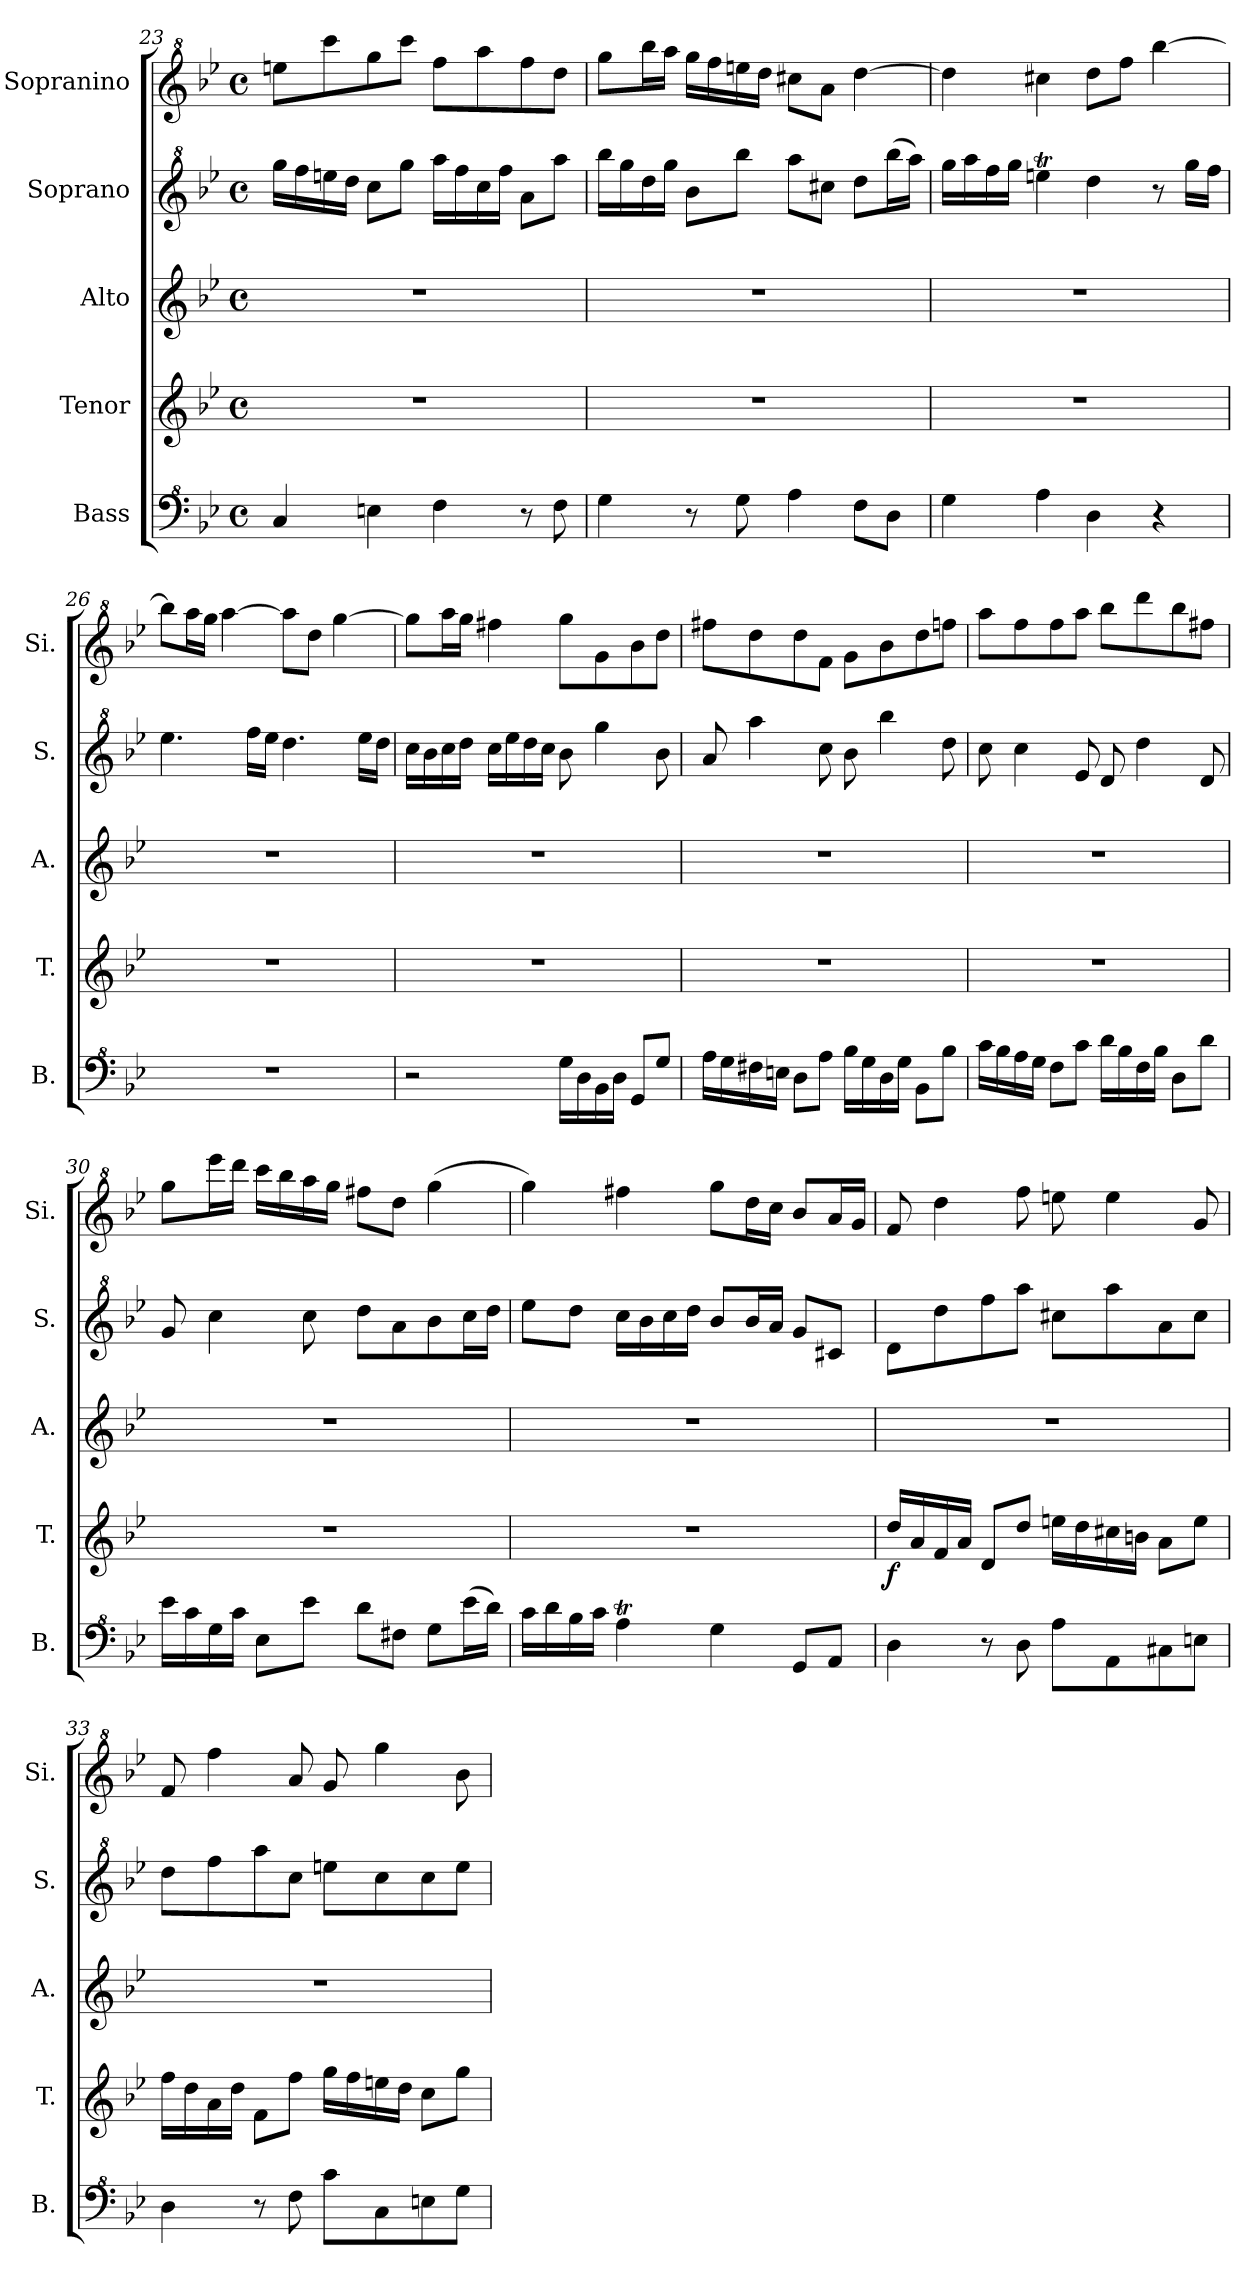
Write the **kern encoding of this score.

**kern	**kern	**dynam	**kern	**kern	**kern
*part5	*part4	*part4	*part3	*part2	*part1
*staff5	*staff4	*staff4	*staff3	*staff2	*staff1
*I"Bass	*I"Tenor	*	*I"Alto	*I"Soprano	*I"Sopranino
*I'B.	*I'T.	*	*I'A.	*I'S.	*I'Si.
*clefF^4	*clefG2	*	*clefG2	*clefG^2	*clefG^2
*k[b-e-]	*k[b-e-]	*	*k[b-e-]	*k[b-e-]	*k[b-e-]
*M4/4	*M4/4	*	*M4/4	*M4/4	*M4/4
*met(c)	*met(c)	*	*met(c)	*met(c)	*met(c)
=23	=23	=23	=23	=23	=23
4c/	1r	.	1r	16ggg\LL	8eeen\L
.	.	.	.	16fff\	.
.	.	.	.	16eeen\	8cccc\
.	.	.	.	16ddd\JJ	.
4en\	.	.	.	8ccc\L	8ggg\
.	.	.	.	8ggg\J	8cccc\J
4f\	.	.	.	16aaa\LL	8fff\L
.	.	.	.	16fff\	.
.	.	.	.	16ccc\	8aaa\
.	.	.	.	16fff\JJ	.
8r	.	.	.	8aa\L	8fff\
8f\	.	.	.	8aaa\J	8ddd\J
!!LO:PB:g=z
=24	=24	=24	=24	=24	=24
4g\	1r	.	1r	16bbb-\LL	8ggg\L
.	.	.	.	16ggg\	.
.	.	.	.	16ddd\	16bbb-\L
.	.	.	.	16ggg\JJ	16aaa\JJ
8r	.	.	.	8bb-\L	16ggg\LL
.	.	.	.	.	16fff\
8g\	.	.	.	8bbb-\J	16eeen\
.	.	.	.	.	16ddd\JJ
4a\	.	.	.	8aaa\L	8ccc#X\L
.	.	.	.	8ccc#X\J	8aa\J
8f\L	.	.	.	8ddd\L	[4ddd\
8d\J	.	.	.	(>16bbb-\L	.
.	.	.	.	16aaa\JJ)	.
=25	=25	=25	=25	=25	=25
4g\	1r	.	1r	16ggg\LL	4ddd\]
.	.	.	.	16aaa\	.
.	.	.	.	16fff\	.
.	.	.	.	16ggg\JJ	.
4a\	.	.	.	4eeent\	4ccc#X\
4d\	.	.	.	4ddd\	8ddd\L
.	.	.	.	.	8fff\J
4r	.	.	.	8r	[4bbb-\
.	.	.	.	16ggg\LL	.
.	.	.	.	16fff\JJ	.
=26	=26	=26	=26	=26	=26
1r	1r	.	1r	4.eee-\	8bbb-\L]
.	.	.	.	.	16aaa\L
.	.	.	.	.	16ggg\JJ
.	.	.	.	.	[4aaa\
.	.	.	.	16fff\LL	.
.	.	.	.	16eee-\JJ	.
.	.	.	.	4.ddd\	8aaa\L]
.	.	.	.	.	8ddd\J
.	.	.	.	.	[4ggg\
.	.	.	.	16eee-\LL	.
.	.	.	.	16ddd\JJ	.
=27	=27	=27	=27	=27	=27
2r	1r	.	1r	16ccc\LL	8ggg\L]
.	.	.	.	16bb-\	.
.	.	.	.	16ccc\	16aaa\L
.	.	.	.	16ddd\JJ	16ggg\JJ
.	.	.	.	16ccc\LL	4fff#X\
.	.	.	.	16eee-\	.
.	.	.	.	16ddd\	.
.	.	.	.	16ccc\JJ	.
16g\LL	.	.	.	8bb-\	8ggg\L
16d\	.	.	.	.	.
16B-\	.	.	.	4ggg\	8gg\
16d\JJ	.	.	.	.	.
8G/L	.	.	.	.	8bb-\
8g/J	.	.	.	8bb-\	8ddd\J
=28	=28	=28	=28	=28	=28
16a\LL	1r	.	1r	8aa/	8fff#X\L
16g\	.	.	.	.	.
16f#X\	.	.	.	4aaa\	8ddd\
16en\JJ	.	.	.	.	.
8d\L	.	.	.	.	8ddd\
8a\J	.	.	.	8ccc\	8ff\J
16b-\LL	.	.	.	8bb-\	8gg\L
16g\	.	.	.	.	.
16d\	.	.	.	4bbb-\	8bb-\
16g\JJ	.	.	.	.	.
8B-\L	.	.	.	.	8ddd\
8b-\J	.	.	.	8ddd\	8fffn\J
=29	=29	=29	=29	=29	=29
16cc\LL	1r	.	1r	8ccc\	8aaa\L
16b-\	.	.	.	.	.
16a\	.	.	.	4ccc\	8fff\
16g\JJ	.	.	.	.	.
8f\L	.	.	.	.	8fff\
8cc\J	.	.	.	8ee-/	8aaa\J
16dd\LL	.	.	.	8dd/	8bbb-\L
16b-\	.	.	.	.	.
16f\	.	.	.	4ddd\	8dddd\
16b-\JJ	.	.	.	.	.
8d\L	.	.	.	.	8bbb-\
8dd\J	.	.	.	8dd/	8fff#X\J
=30	=30	=30	=30	=30	=30
16ee-\LL	1r	.	1r	8gg/	8ggg\L
16cc\	.	.	.	.	.
16g\	.	.	.	4ccc\	16eeee-\L
16cc\JJ	.	.	.	.	16dddd\JJ
8e-\L	.	.	.	.	16cccc\LL
.	.	.	.	.	16bbb-\
8ee-\J	.	.	.	8ccc\	16aaa\
.	.	.	.	.	16ggg\JJ
8dd\L	.	.	.	8ddd\L	8fff#X\L
8f#X\J	.	.	.	8aa\	8ddd\J
8g\L	.	.	.	8bb-\	(>4ggg\
(>16ee-\L	.	.	.	16ccc\L	.
16dd\JJ)	.	.	.	16ddd\JJ	.
!!LO:LB:g=z
=31	=31	=31	=31	=31	=31
16cc\LL	1r	.	1r	8eee-\L	4ggg\)
16dd\	.	.	.	.	.
16b-\	.	.	.	8ddd\J	.
16cc\JJ	.	.	.	.	.
4at\	.	.	.	16ccc\LL	4fff#X\
.	.	.	.	16bb-\	.
.	.	.	.	16ccc\	.
.	.	.	.	16ddd\JJ	.
4g\	.	.	.	8bb-/L	8ggg\L
.	.	.	.	16bb-/L	16ddd\L
.	.	.	.	16aa/JJ	16ccc\JJ
8G/L	.	.	.	8gg/L	8bb-/L
8A/J	.	.	.	8cc#X/J	16aa/L
.	.	.	.	.	16gg/JJ
=32	=32	=32	=32	=32	=32
!	!	!LO:DY:b	!	!	!
4d\	16dd/LL	f	1r	8dd\L	8ff/
.	16a/	.	.	.	.
.	16f/	.	.	8ddd\	4ddd\
.	16a/JJ	.	.	.	.
8r	8d/L	.	.	8fff\	.
8d\	8dd/J	.	.	8aaa\J	8fff\
8a\L	16een\LL	.	.	8ccc#X\L	8eeen\
.	16dd\	.	.	.	.
8A\	16cc#X\	.	.	8aaa\	4eee\
.	16bn\JJ	.	.	.	.
8c#X\	8a\L	.	.	8aa\	.
8en\J	8ee\J	.	.	8ccc#\J	8gg/
=33	=33	=33	=33	=33	=33
4d\	16ff\LL	.	1r	8ddd\L	8ff/
.	16dd\	.	.	.	.
.	16a\	.	.	8fff\	4fff\
.	16dd\JJ	.	.	.	.
8r	8f\L	.	.	8aaa\	.
8f\	8ff\J	.	.	8ccc\J	8aa/
8cc\L	16gg\LL	.	.	8eeen\L	8gg/
.	16ff\	.	.	.	.
8c\	16een\	.	.	8ccc\	4ggg\
.	16dd\JJ	.	.	.	.
8en\	8cc\L	.	.	8ccc\	.
8g\J	8gg\J	.	.	8eee\J	8bb-\
=	=	=	=	=	=
*-	*-	*-	*-	*-	*-
